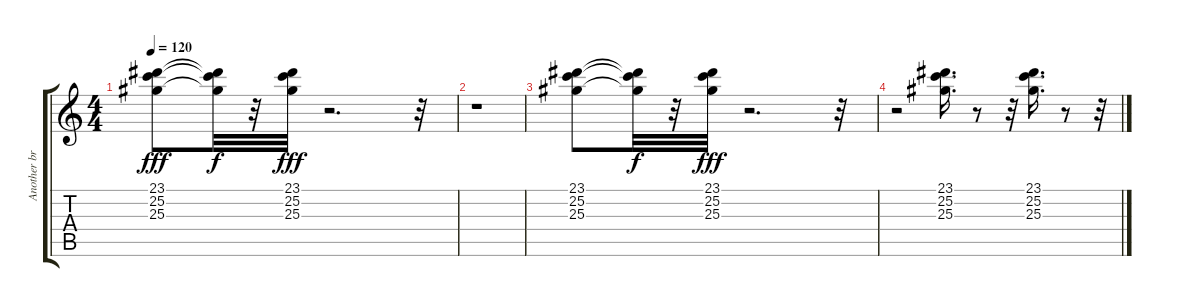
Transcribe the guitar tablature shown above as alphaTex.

\track ("Another brass section" "Another br") {instrument synthbrass1}
\staff {score tabs}
\tuning (E4 B3 G3 D3 A2 E2) {hide}
\ts (4 4)
\tempo 120
\clef g2
\ks c
(23.1 25.2 25.3).8{dy fff} (23.1{t} 25.2{t} 25.3{t}).32{dy f} r.32 (23.1 25.2 25.3).32{dy fff} r.2{d} r.32 |
r.1 |
(23.1 25.2 25.3).8 (23.1{t} 25.2{t} 25.3{t}).32{dy f} r.32 (23.1 25.2 25.3).32{dy fff} r.2{d} r.32 |
r.2 (23.1 25.2 25.3).16{d} r.8 r.32 (23.1 25.2 25.3).16{d} r.8 r.32
